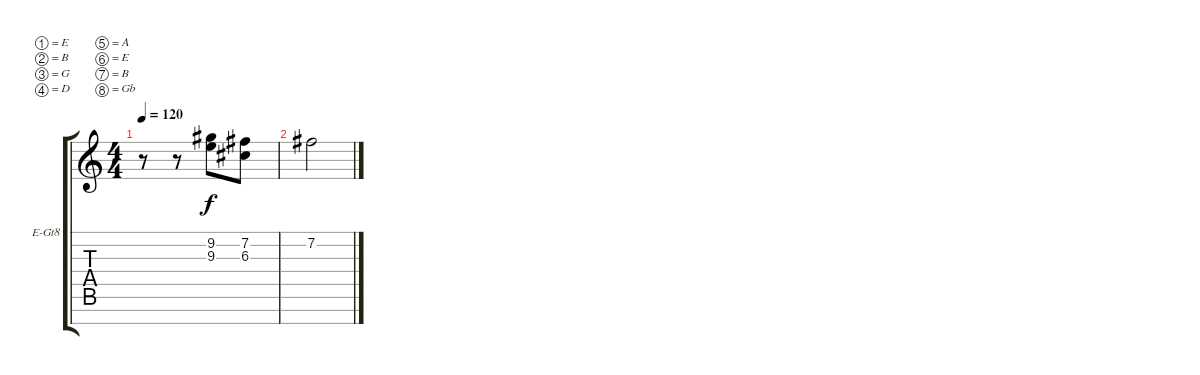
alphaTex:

\bracketExtendMode groupsimilarinstruments
\firstSystemTrackNameOrientation horizontal
\otherSystemsTrackNameOrientation horizontal
\track ("Electric Guitar" "E-Gt8") {instrument overdrivenguitar}
\staff {score tabs}
\tuning (E4 B3 G3 D3 A2 E2 B1 Gb1)
\ts (4 4)
\tempo 120
\clef g2
\ks c
r.8{dy f} r.8 (9.2 9.3).8 (7.2 6.3).8 |
7.2.2
